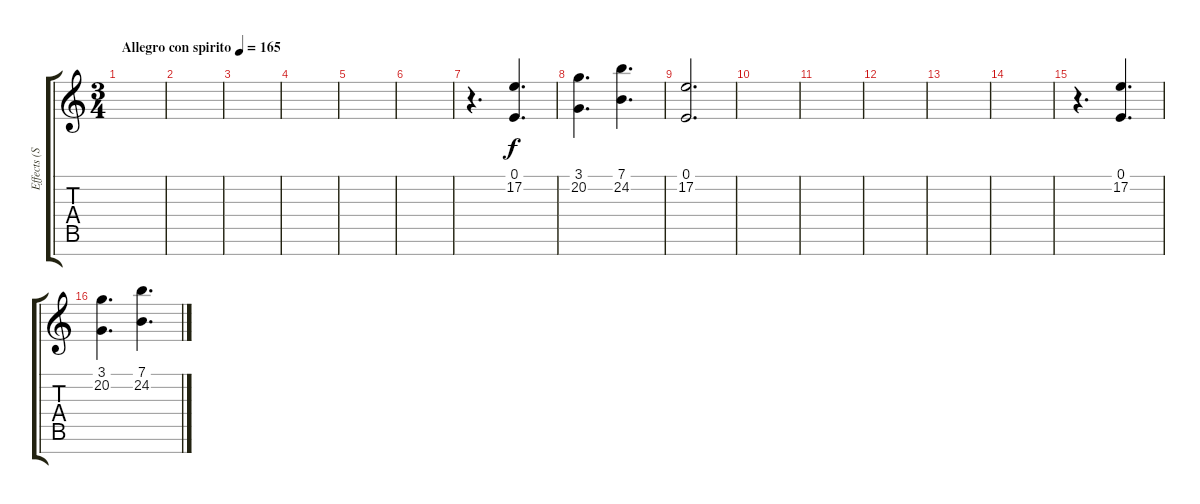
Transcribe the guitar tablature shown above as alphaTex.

\track ("Effects (Strings)" "Effects (S") {instrument stringensemble1}
\staff {score tabs}
\tuning (E4 B3 G3 D3 A2 E2 B1) {hide}
\ts (3 4)
\tempo (165 "Allegro con spirito")
\clef g2
\ks c
|
|
|
|
|
|
r.4{d} (0.1 17.2).4{d} |
(3.1 20.2).4{d} (7.1 24.2).4{d} |
(0.1 17.2).2{d} |
|
|
|
|
|
r.4{d} (0.1 17.2).4{d} |
(3.1 20.2).4{d} (7.1 24.2).4{d}
